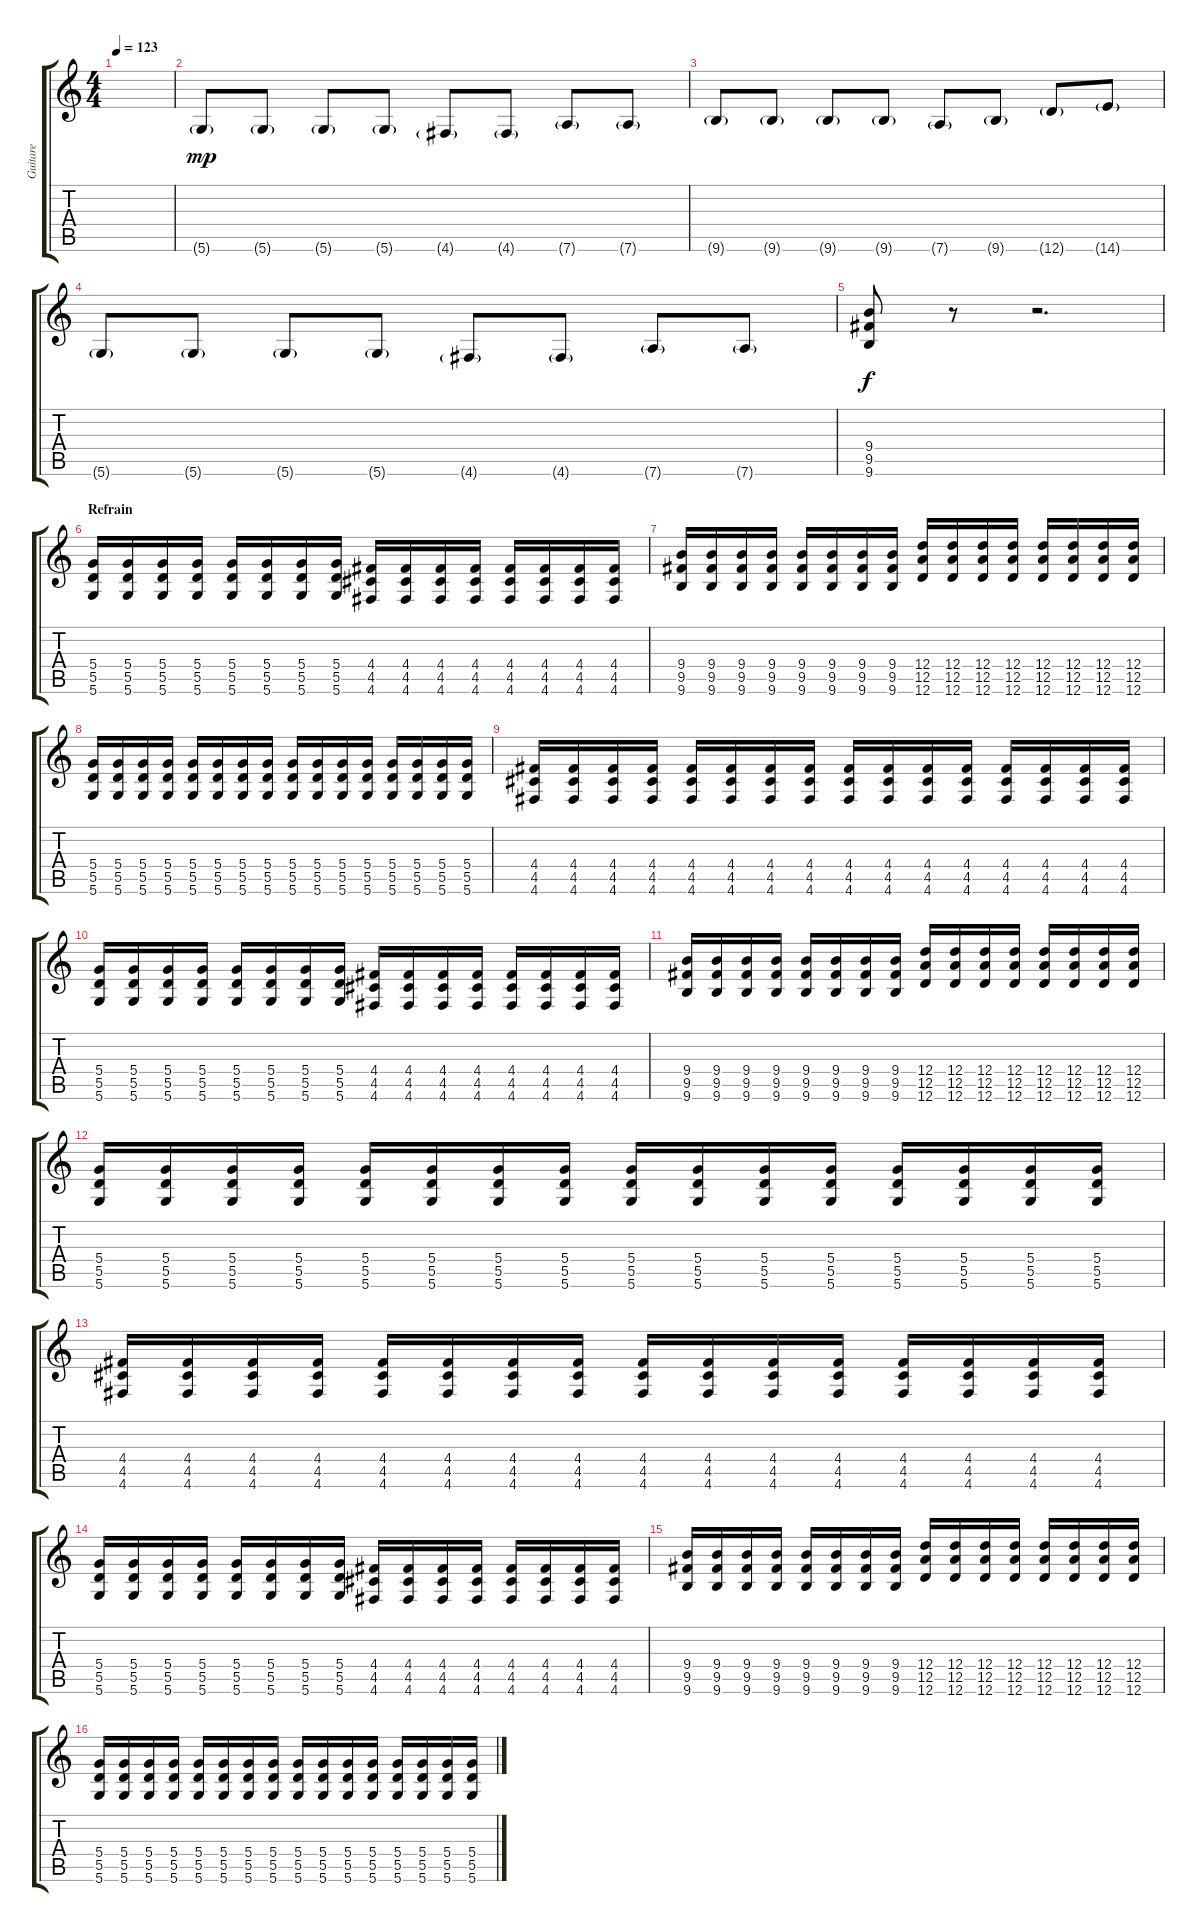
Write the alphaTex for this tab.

\track ("Guitare" "Guitare") {instrument overdrivenguitar}
\staff {score tabs}
\tuning (E4 B3 G3 D3 A2 D2) {hide}
\ts (4 4)
\tempo 123
\clef g2
\ks c
|
5.6{g}.8{dy mp} 5.6{g}.8 5.6{g}.8 5.6{g}.8 4.6{g}.8 4.6{g}.8 7.6{g}.8 7.6{g}.8 |
9.6{g}.8 9.6{g}.8 9.6{g}.8 9.6{g}.8 7.6{g}.8 9.6{g}.8 12.6{g}.8 14.6{g}.8 |
5.6{g}.8 5.6{g}.8 5.6{g}.8 5.6{g}.8 4.6{g}.8 4.6{g}.8 7.6{g}.8 7.6{g}.8 |
(9.4 9.5 9.6).8{dy f} r.8 r.2{d} |
\section ("" "Refrain")
(5.4 5.5 5.6).16 (5.4 5.5 5.6).16 (5.4 5.5 5.6).16 (5.4 5.5 5.6).16 (5.4 5.5 5.6).16 (5.4 5.5 5.6).16 (5.4 5.5 5.6).16 (5.4 5.5 5.6).16 (4.4 4.5 4.6).16 (4.4 4.5 4.6).16 (4.4 4.5 4.6).16 (4.4 4.5 4.6).16 (4.4 4.5 4.6).16 (4.4 4.5 4.6).16 (4.4 4.5 4.6).16 (4.4 4.5 4.6).16 |
(9.4 9.5 9.6).16 (9.4 9.5 9.6).16 (9.4 9.5 9.6).16 (9.4 9.5 9.6).16 (9.4 9.5 9.6).16 (9.4 9.5 9.6).16 (9.4 9.5 9.6).16 (9.4 9.5 9.6).16 (12.4 12.5 12.6).16 (12.4 12.5 12.6).16 (12.4 12.5 12.6).16 (12.4 12.5 12.6).16 (12.4 12.5 12.6).16 (12.4 12.5 12.6).16 (12.4 12.5 12.6).16 (12.4 12.5 12.6).16 |
(5.4 5.5 5.6).16 (5.4 5.5 5.6).16 (5.4 5.5 5.6).16 (5.4 5.5 5.6).16 (5.4 5.5 5.6).16 (5.4 5.5 5.6).16 (5.4 5.5 5.6).16 (5.4 5.5 5.6).16 (5.4 5.5 5.6).16 (5.4 5.5 5.6).16 (5.4 5.5 5.6).16 (5.4 5.5 5.6).16 (5.4 5.5 5.6).16 (5.4 5.5 5.6).16 (5.4 5.5 5.6).16 (5.4 5.5 5.6).16 |
(4.4 4.5 4.6).16 (4.4 4.5 4.6).16 (4.4 4.5 4.6).16 (4.4 4.5 4.6).16 (4.4 4.5 4.6).16 (4.4 4.5 4.6).16 (4.4 4.5 4.6).16 (4.4 4.5 4.6).16 (4.4 4.5 4.6).16 (4.4 4.5 4.6).16 (4.4 4.5 4.6).16 (4.4 4.5 4.6).16 (4.4 4.5 4.6).16 (4.4 4.5 4.6).16 (4.4 4.5 4.6).16 (4.4 4.5 4.6).16 |
(5.4 5.5 5.6).16 (5.4 5.5 5.6).16 (5.4 5.5 5.6).16 (5.4 5.5 5.6).16 (5.4 5.5 5.6).16 (5.4 5.5 5.6).16 (5.4 5.5 5.6).16 (5.4 5.5 5.6).16 (4.4 4.5 4.6).16 (4.4 4.5 4.6).16 (4.4 4.5 4.6).16 (4.4 4.5 4.6).16 (4.4 4.5 4.6).16 (4.4 4.5 4.6).16 (4.4 4.5 4.6).16 (4.4 4.5 4.6).16 |
(9.4 9.5 9.6).16 (9.4 9.5 9.6).16 (9.4 9.5 9.6).16 (9.4 9.5 9.6).16 (9.4 9.5 9.6).16 (9.4 9.5 9.6).16 (9.4 9.5 9.6).16 (9.4 9.5 9.6).16 (12.4 12.5 12.6).16 (12.4 12.5 12.6).16 (12.4 12.5 12.6).16 (12.4 12.5 12.6).16 (12.4 12.5 12.6).16 (12.4 12.5 12.6).16 (12.4 12.5 12.6).16 (12.4 12.5 12.6).16 |
(5.4 5.5 5.6).16 (5.4 5.5 5.6).16 (5.4 5.5 5.6).16 (5.4 5.5 5.6).16 (5.4 5.5 5.6).16 (5.4 5.5 5.6).16 (5.4 5.5 5.6).16 (5.4 5.5 5.6).16 (5.4 5.5 5.6).16 (5.4 5.5 5.6).16 (5.4 5.5 5.6).16 (5.4 5.5 5.6).16 (5.4 5.5 5.6).16 (5.4 5.5 5.6).16 (5.4 5.5 5.6).16 (5.4 5.5 5.6).16 |
(4.4 4.5 4.6).16 (4.4 4.5 4.6).16 (4.4 4.5 4.6).16 (4.4 4.5 4.6).16 (4.4 4.5 4.6).16 (4.4 4.5 4.6).16 (4.4 4.5 4.6).16 (4.4 4.5 4.6).16 (4.4 4.5 4.6).16 (4.4 4.5 4.6).16 (4.4 4.5 4.6).16 (4.4 4.5 4.6).16 (4.4 4.5 4.6).16 (4.4 4.5 4.6).16 (4.4 4.5 4.6).16 (4.4 4.5 4.6).16 |
(5.4 5.5 5.6).16 (5.4 5.5 5.6).16 (5.4 5.5 5.6).16 (5.4 5.5 5.6).16 (5.4 5.5 5.6).16 (5.4 5.5 5.6).16 (5.4 5.5 5.6).16 (5.4 5.5 5.6).16 (4.4 4.5 4.6).16 (4.4 4.5 4.6).16 (4.4 4.5 4.6).16 (4.4 4.5 4.6).16 (4.4 4.5 4.6).16 (4.4 4.5 4.6).16 (4.4 4.5 4.6).16 (4.4 4.5 4.6).16 |
(9.4 9.5 9.6).16 (9.4 9.5 9.6).16 (9.4 9.5 9.6).16 (9.4 9.5 9.6).16 (9.4 9.5 9.6).16 (9.4 9.5 9.6).16 (9.4 9.5 9.6).16 (9.4 9.5 9.6).16 (12.4 12.5 12.6).16 (12.4 12.5 12.6).16 (12.4 12.5 12.6).16 (12.4 12.5 12.6).16 (12.4 12.5 12.6).16 (12.4 12.5 12.6).16 (12.4 12.5 12.6).16 (12.4 12.5 12.6).16 |
(5.4 5.5 5.6).16 (5.4 5.5 5.6).16 (5.4 5.5 5.6).16 (5.4 5.5 5.6).16 (5.4 5.5 5.6).16 (5.4 5.5 5.6).16 (5.4 5.5 5.6).16 (5.4 5.5 5.6).16 (5.4 5.5 5.6).16 (5.4 5.5 5.6).16 (5.4 5.5 5.6).16 (5.4 5.5 5.6).16 (5.4 5.5 5.6).16 (5.4 5.5 5.6).16 (5.4 5.5 5.6).16 (5.4 5.5 5.6).16
